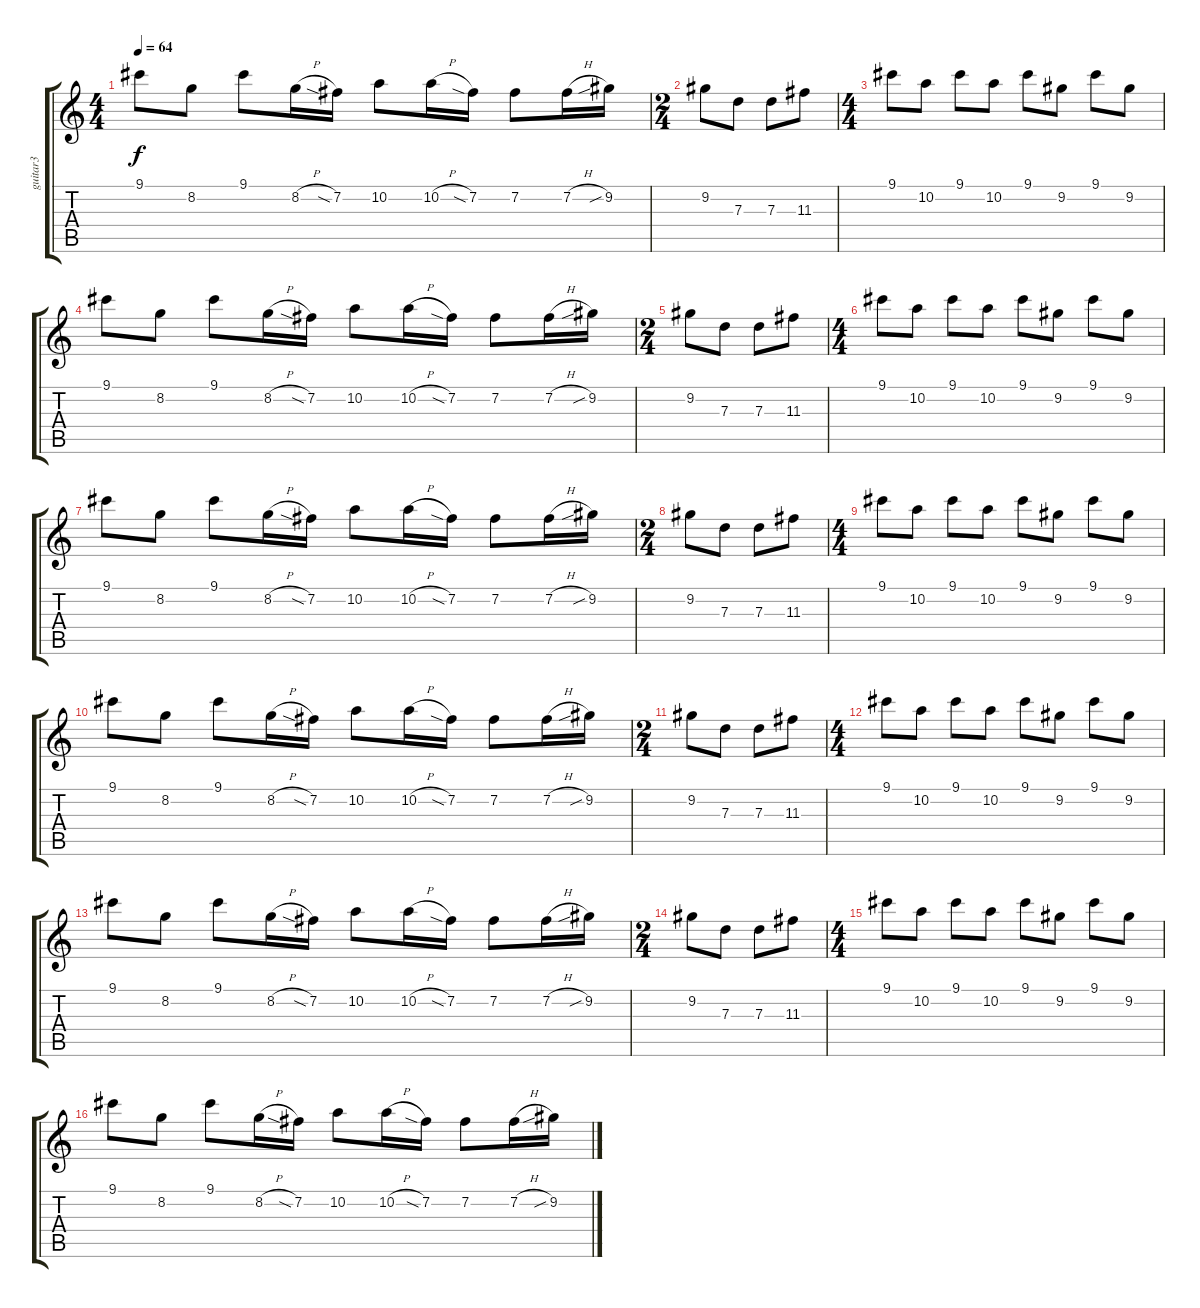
\track ("guitar3" "guitar3") {instrument distortionguitar}
\staff {score tabs}
\tuning (E4 B3 G3 D3 A2 E2) {hide}
\ts (4 4)
\tempo 64
\clef g2
\ks c
9.1.8{dy f} 8.2.8 9.1.8 8.2{h}.16 7.2{sia}.16 10.2.8 10.2{h}.16 7.2{sia}.16 7.2.8 7.2{h}.16 9.2{sib}.16 |
\ts (2 4)
9.2.8 7.3.8 7.3.8 11.3.8 |
\ts (4 4)
9.1.8 10.2.8 9.1.8 10.2.8 9.1.8 9.2.8 9.1.8 9.2.8 |
9.1.8 8.2.8 9.1.8 8.2{h}.16 7.2{sia}.16 10.2.8 10.2{h}.16 7.2{sia}.16 7.2.8 7.2{h}.16 9.2{sib}.16 |
\ts (2 4)
9.2.8 7.3.8 7.3.8 11.3.8 |
\ts (4 4)
9.1.8 10.2.8 9.1.8 10.2.8 9.1.8 9.2.8 9.1.8 9.2.8 |
9.1.8 8.2.8 9.1.8 8.2{h}.16 7.2{sia}.16 10.2.8 10.2{h}.16 7.2{sia}.16 7.2.8 7.2{h}.16 9.2{sib}.16 |
\ts (2 4)
9.2.8 7.3.8 7.3.8 11.3.8 |
\ts (4 4)
9.1.8 10.2.8 9.1.8 10.2.8 9.1.8 9.2.8 9.1.8 9.2.8 |
9.1.8 8.2.8 9.1.8 8.2{h}.16 7.2{sia}.16 10.2.8 10.2{h}.16 7.2{sia}.16 7.2.8 7.2{h}.16 9.2{sib}.16 |
\ts (2 4)
9.2.8 7.3.8 7.3.8 11.3.8 |
\ts (4 4)
9.1.8 10.2.8 9.1.8 10.2.8 9.1.8 9.2.8 9.1.8 9.2.8 |
9.1.8 8.2.8 9.1.8 8.2{h}.16 7.2{sia}.16 10.2.8 10.2{h}.16 7.2{sia}.16 7.2.8 7.2{h}.16 9.2{sib}.16 |
\ts (2 4)
9.2.8 7.3.8 7.3.8 11.3.8 |
\ts (4 4)
9.1.8 10.2.8 9.1.8 10.2.8 9.1.8 9.2.8 9.1.8 9.2.8 |
9.1.8 8.2.8 9.1.8 8.2{h}.16 7.2{sia}.16 10.2.8 10.2{h}.16 7.2{sia}.16 7.2.8 7.2{h}.16 9.2{sib}.16
